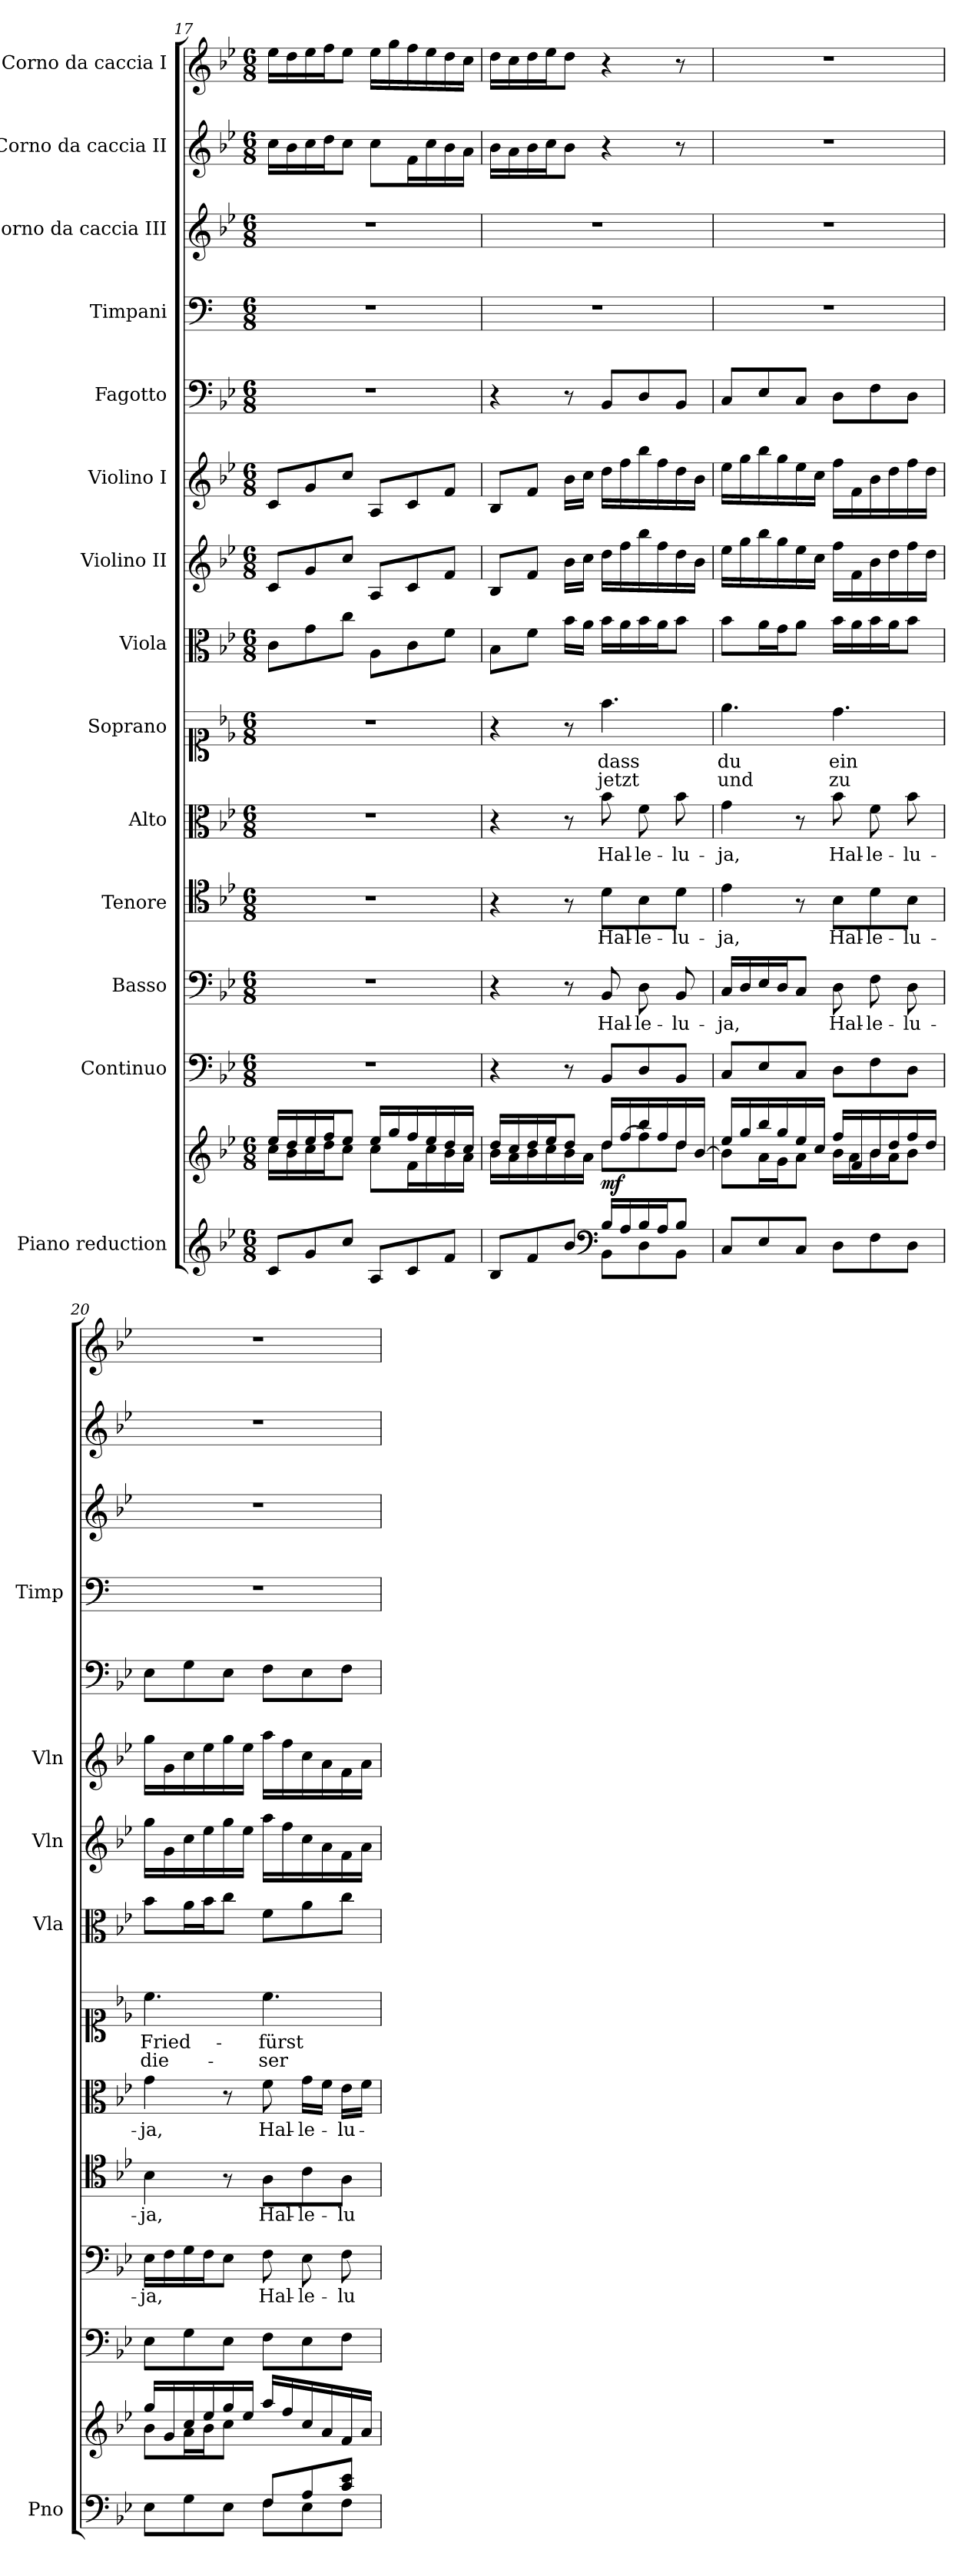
**kern	**kern	**dynam	**kern	**kern	**text	**kern	**text	**kern	**text	**kern	**text	**text	**kern	**kern	**kern	**kern	**kern	**kern	**kern	**kern
*part14	*part14	*part14	*part13	*part12	*part12	*part11	*part11	*part10	*part10	*part9	*part9	*part9	*part8	*part7	*part6	*part5	*part4	*part3	*part2	*part1
*staff15	*staff14	*staff14/15	*staff13	*staff12	*staff12	*staff11	*staff11	*staff10	*staff10	*staff9	*staff9	*staff9	*staff8	*staff7	*staff6	*staff5	*staff4	*staff3	*staff2	*staff1
*I"Piano reduction	*	*	*I"Continuo	*I"Basso	*	*I"Tenore	*	*I"Alto	*	*I"Soprano	*	*	*I"Viola	*I"Violino II	*I"Violino I	*I"Fagotto	*I"Timpani	*I"Corno da caccia III	*I"Corno da caccia II	*I"Corno da caccia I
*I'Pno	*	*	*	*	*	*	*	*	*	*	*	*	*I'Vla	*I'Vln	*I'Vln	*	*I'Timp	*	*	*
*clefG2	*clefG2	*	*clefF4	*clefF4	*	*clefC4	*	*clefC3	*	*clefC1	*	*	*clefC3	*clefG2	*clefG2	*clefF4	*clefF4	*clefG2	*clefG2	*clefG2
*	*	*	*	*	*	*	*	*	*	*	*	*	*	*	*	*	*ITrd1c2	*ITrd8c14	*ITrd8c14	*ITrd8c14
*k[b-e-]	*k[b-e-]	*	*k[b-e-]	*k[b-e-]	*	*k[b-e-]	*	*k[b-e-]	*	*k[b-e-]	*	*	*k[b-e-]	*k[b-e-]	*k[b-e-]	*k[b-e-]	*k[b-e-]	*k[b-e-]	*k[b-e-]	*k[b-e-]
*M6/8	*M6/8	*	*M6/8	*M6/8	*	*M6/8	*	*M6/8	*	*M6/8	*	*	*M6/8	*M6/8	*M6/8	*M6/8	*M6/8	*M6/8	*M6/8	*M6/8
=17	=17	=17	=17	=17	=17	=17	=17	=17	=17	=17	=17	=17	=17	=17	=17	=17	=17	=17	=17	=17
*	*^	*	*	*	*	*	*	*	*	*	*	*	*	*	*	*	*	*	*	*
8c/L	16ee-/LL	16cc\LL	.	2.r	2.r	.	2.r	.	2.r	.	2.r	.	.	8c\L	8c/L	8c/L	2.r	2.r	2.r	16c\LL	16e-\LL
.	16dd/	16b-\	.	.	.	.	.	.	.	.	.	.	.	.	.	.	.	.	.	16B-\	16d\
8g/	16ee-/	16cc\	.	.	.	.	.	.	.	.	.	.	.	8g\	8g/	8g/	.	.	.	16c\	16e-\
.	16ff/J	16dd\J	.	.	.	.	.	.	.	.	.	.	.	.	.	.	.	.	.	16d\J	16f\J
8cc/J	8ee-/J	8cc\J	.	.	.	.	.	.	.	.	.	.	.	8cc\J	8cc/J	8cc/J	.	.	.	8c\J	8e-\J
8A/L	16ee-/LL	8cc\L	.	.	.	.	.	.	.	.	.	.	.	8A\L	8A/L	8A/L	.	.	.	8c\L	16e-\LL
.	16gg/	.	.	.	.	.	.	.	.	.	.	.	.	.	.	.	.	.	.	.	16g\
8c/	16ff/	16f\L	.	.	.	.	.	.	.	.	.	.	.	8c\	8c/	8c/	.	.	.	16F\L	16f\
.	16ee-/	16cc\	.	.	.	.	.	.	.	.	.	.	.	.	.	.	.	.	.	16c\	16e-\
8f/J	16dd/	16b-\	.	.	.	.	.	.	.	.	.	.	.	8f\J	8f/J	8f/J	.	.	.	16B-\	16d\
.	16cc/JJ	16a\JJ	.	.	.	.	.	.	.	.	.	.	.	.	.	.	.	.	.	16A\JJ	16c\JJ
=18	=18	=18	=18	=18	=18	=18	=18	=18	=18	=18	=18	=18	=18	=18	=18	=18	=18	=18	=18	=18	=18
*^	*	*	*	*	*	*	*	*	*	*	*	*	*	*	*	*	*	*	*	*	*
8B-/L	4.ryy	16dd/LL	16b-\LL	.	4r	4r	.	4r	.	4r	.	4r	.	.	8B-\L	8B-/L	8B-/L	4r	2.r	2.r	16B-\LL	16d\LL
.	.	16cc/	16a\	.	.	.	.	.	.	.	.	.	.	.	.	.	.	.	.	.	16A\	16c\
8f/	.	16dd/	16b-\	.	.	.	.	.	.	.	.	.	.	.	8f\J	8f/J	8f/J	.	.	.	16B-\	16d\
.	.	16ee-/J	16cc\	.	.	.	.	.	.	.	.	.	.	.	.	.	.	.	.	.	16c\J	16e-\J
8b-/J	.	8dd/J	16b-\	.	8r	8r	.	8r	.	8r	.	8r	.	.	16b-\LL	16b-\LL	16b-\LL	8r	.	.	8B-\J	8d\J
.	.	.	16a\JJ	.	.	.	.	.	.	.	.	.	.	.	16a\JJ	16cc\JJ	16cc\JJ	.	.	.	.	.
*clefF4	*	*	*	*	*	*	*	*	*	*	*	*	*	*	*	*	*	*	*	*	*	*
!	!	!	!	!LO:DY:b	!	!	!LO:LY:b	!	!LO:LY:b	!	!LO:LY:b	!	!LO:LY:b	!LO:LY:b	!	!	!	!	!	!	!	!
16B-/LL	8BB-\L	16dd/LL	8dd\L	mf	8BB-/L	8BB-/	Hal-	8d\L	Hal-	8b-\	Hal-	4.ff\	dass	jetzt	16b-\LL	16dd\LL	16dd\LL	8BB-/L	.	.	4r	4r
16A/	.	[<16ff/	.	.	.	.	.	.	.	.	.	.	.	.	16a\	16ff\	16ff\	.	.	.	.	.
!	!	!	!	!	!	!	!LO:LY:b	!	!LO:LY:b	!	!LO:LY:b	!	!	!	!	!	!	!	!	!	!	!
16B-/	8D\	16bb-/	8ff\]	.	8D/	8D\	-le-	8B-\	-le-	8f\	-le-	.	.	.	16b-\	16bb-\	16bb-\	8D/	.	.	.	.
16A/J	.	16ff/	.	.	.	.	.	.	.	.	.	.	.	.	16a\J	16ff\	16ff\	.	.	.	.	.
!	!	!	!	!	!	!	!LO:LY:b	!	!LO:LY:b	!	!LO:LY:b	!	!	!	!	!	!	!	!	!	!	!
8B-/J	8BB-\J	16dd/	8dd\J	.	8BB-/J	8BB-/	-lu-	8d\J	-lu-	8b-\	-lu-	.	.	.	8b-\J	16dd\	16dd\	8BB-/J	.	.	8r	8r
.	.	[<16b-/JJ	.	.	.	.	.	.	.	.	.	.	.	.	.	16b-\JJ	16b-\JJ	.	.	.	.	.
*v	*v	*	*	*	*	*	*	*	*	*	*	*	*	*	*	*	*	*	*	*	*	*
=19	=19	=19	=19	=19	=19	=19	=19	=19	=19	=19	=19	=19	=19	=19	=19	=19	=19	=19	=19	=19	=19
!	!	!	!	!	!	!LO:LY:b	!	!LO:LY:b	!	!LO:LY:b	!	!LO:LY:b	!LO:LY:b	!	!	!	!	!	!	!	!
8C/L	16ee-/LL	8b-\L]	.	8C/L	16C/LL	-ja,	4e-\	-ja,	4g\	-ja,	4.ee-\	du	und	8b-\L	16ee-\LL	16ee-\LL	8C/L	2.r	2.r	2.r	2.r
.	16gg/	.	.	.	16D/	.	.	.	.	.	.	.	.	.	16gg\	16gg\	.	.	.	.	.
8E-/	16bb-/	16a\L	.	8E-/	16E-/	.	.	.	.	.	.	.	.	16a\L	16bb-\	16bb-\	8E-/	.	.	.	.
.	16gg/	16g\J	.	.	16D/J	.	.	.	.	.	.	.	.	16g\J	16gg\	16gg\	.	.	.	.	.
8C/J	16ee-/	8a\J	.	8C/J	8C/J	.	8r	.	8r	.	.	.	.	8a\J	16ee-\	16ee-\	8C/J	.	.	.	.
.	16cc/JJ	.	.	.	.	.	.	.	.	.	.	.	.	.	16cc\JJ	16cc\JJ	.	.	.	.	.
!	!	!	!	!	!	!LO:LY:b	!	!LO:LY:b	!	!LO:LY:b	!	!LO:LY:b	!LO:LY:b	!	!	!	!	!	!	!	!
8D\L	16ff/LL	16b-\LL	.	8D\L	8D\	Hal-	8B-\L	Hal-	8b-\	Hal-	4.dd\	ein	zu	16b-\LL	16ff\LL	16ff\LL	8D\L	.	.	.	.
.	16f/	16a\	.	.	.	.	.	.	.	.	.	.	.	16a\	16f\	16f\	.	.	.	.	.
!	!	!	!	!	!	!LO:LY:b	!	!LO:LY:b	!	!LO:LY:b	!	!	!	!	!	!	!	!	!	!	!
8F\	16b-/	16b-\	.	8F\	8F\	-le-	8d\	-le-	8f\	-le-	.	.	.	16b-\	16b-\	16b-\	8F\	.	.	.	.
.	16dd/	16a\J	.	.	.	.	.	.	.	.	.	.	.	16a\J	16dd\	16dd\	.	.	.	.	.
!	!	!	!	!	!	!LO:LY:b	!	!LO:LY:b	!	!LO:LY:b	!	!	!	!	!	!	!	!	!	!	!
8D\J	16ff/	8b-\J	.	8D\J	8D\	-lu-	8B-\J	-lu-	8b-\	-lu-	.	.	.	8b-\J	16ff\	16ff\	8D\J	.	.	.	.
.	16dd/JJ	.	.	.	.	.	.	.	.	.	.	.	.	.	16dd\JJ	16dd\JJ	.	.	.	.	.
=20	=20	=20	=20	=20	=20	=20	=20	=20	=20	=20	=20	=20	=20	=20	=20	=20	=20	=20	=20	=20	=20
*^	*	*	*	*	*	*	*	*	*	*	*	*	*	*	*	*	*	*	*	*	*
!	!	!	!	!	!	!	!LO:LY:b	!	!LO:LY:b	!	!LO:LY:b	!	!LO:LY:b	!LO:LY:b	!	!	!	!	!	!	!	!
4.ryy	8E-\L	16gg/LL	8b-\L	.	8E-\L	16E-\LL	-ja,	4B-\	-ja,	4g\	-ja,	4.cc\	Fried-	die-	8b-\L	16gg\LL	16gg\LL	8E-\L	2.r	2.r	2.r	2.r
.	.	16g/	.	.	.	16F\	.	.	.	.	.	.	.	.	.	16g\	16g\	.	.	.	.	.
.	8G\	16cc/	16a\L	.	8G\	16G\	.	.	.	.	.	.	.	.	16a\L	16cc\	16cc\	8G\	.	.	.	.
.	.	16ee-/	16b-\J	.	.	16F\J	.	.	.	.	.	.	.	.	16b-\J	16ee-\	16ee-\	.	.	.	.	.
.	8E-\J	16gg/	8cc\J	.	8E-\J	8E-\J	.	8r	.	8r	.	.	.	.	8cc\J	16gg\	16gg\	8E-\J	.	.	.	.
.	.	16ee-/JJ	.	.	.	.	.	.	.	.	.	.	.	.	.	16ee-\JJ	16ee-\JJ	.	.	.	.	.
!	!	!	!	!	!	!	!LO:LY:b	!	!LO:LY:b	!	!LO:LY:b	!	!LO:LY:b	!LO:LY:b	!	!	!	!	!	!	!	!
8F/L	8F\L	16aa/LL	4.ryy	.	8F\L	8F\	Hal-	8A\L	Hal-	8f\	Hal-	4.cc\	-fürst	-ser	8f\L	16aa\LL	16aa\LL	8F\L	.	.	.	.
.	.	16ff/	.	.	.	.	.	.	.	.	.	.	.	.	.	16ff\	16ff\	.	.	.	.	.
!	!	!	!	!	!	!	!LO:LY:b	!	!LO:LY:b	!	!LO:LY:b	!	!	!	!	!	!	!	!	!	!	!
8A/	8E-\	16cc/	.	.	8E-\	8E-\	-le-	8c\	-le-	16g\LL	-le-	.	.	.	8a\	16cc\	16cc\	8E-\	.	.	.	.
.	.	16a/	.	.	.	.	.	.	.	16f\JJ	.	.	.	.	.	16a\	16a\	.	.	.	.	.
!	!	!	!	!	!	!	!LO:LY:b	!	!LO:LY:b	!	!LO:LY:b	!	!	!	!	!	!	!	!	!	!	!
8c/ 8e-/J	8F\J	16f/	.	.	8F\J	8F\	-lu-	8A\J	-lu-	16e-\LL	-lu-	.	.	.	8cc\J	16f\	16f\	8F\J	.	.	.	.
.	.	16a/JJ	.	.	.	.	.	.	.	16f\JJ	.	.	.	.	.	16a\JJ	16a\JJ	.	.	.	.	.
*v	*v	*	*	*	*	*	*	*	*	*	*	*	*	*	*	*	*	*	*	*	*	*
*	*v	*v	*	*	*	*	*	*	*	*	*	*	*	*	*	*	*	*	*	*	*
=	=	=	=	=	=	=	=	=	=	=	=	=	=	=	=	=	=	=	=	=
*-	*-	*-	*-	*-	*-	*-	*-	*-	*-	*-	*-	*-	*-	*-	*-	*-	*-	*-	*-	*-
